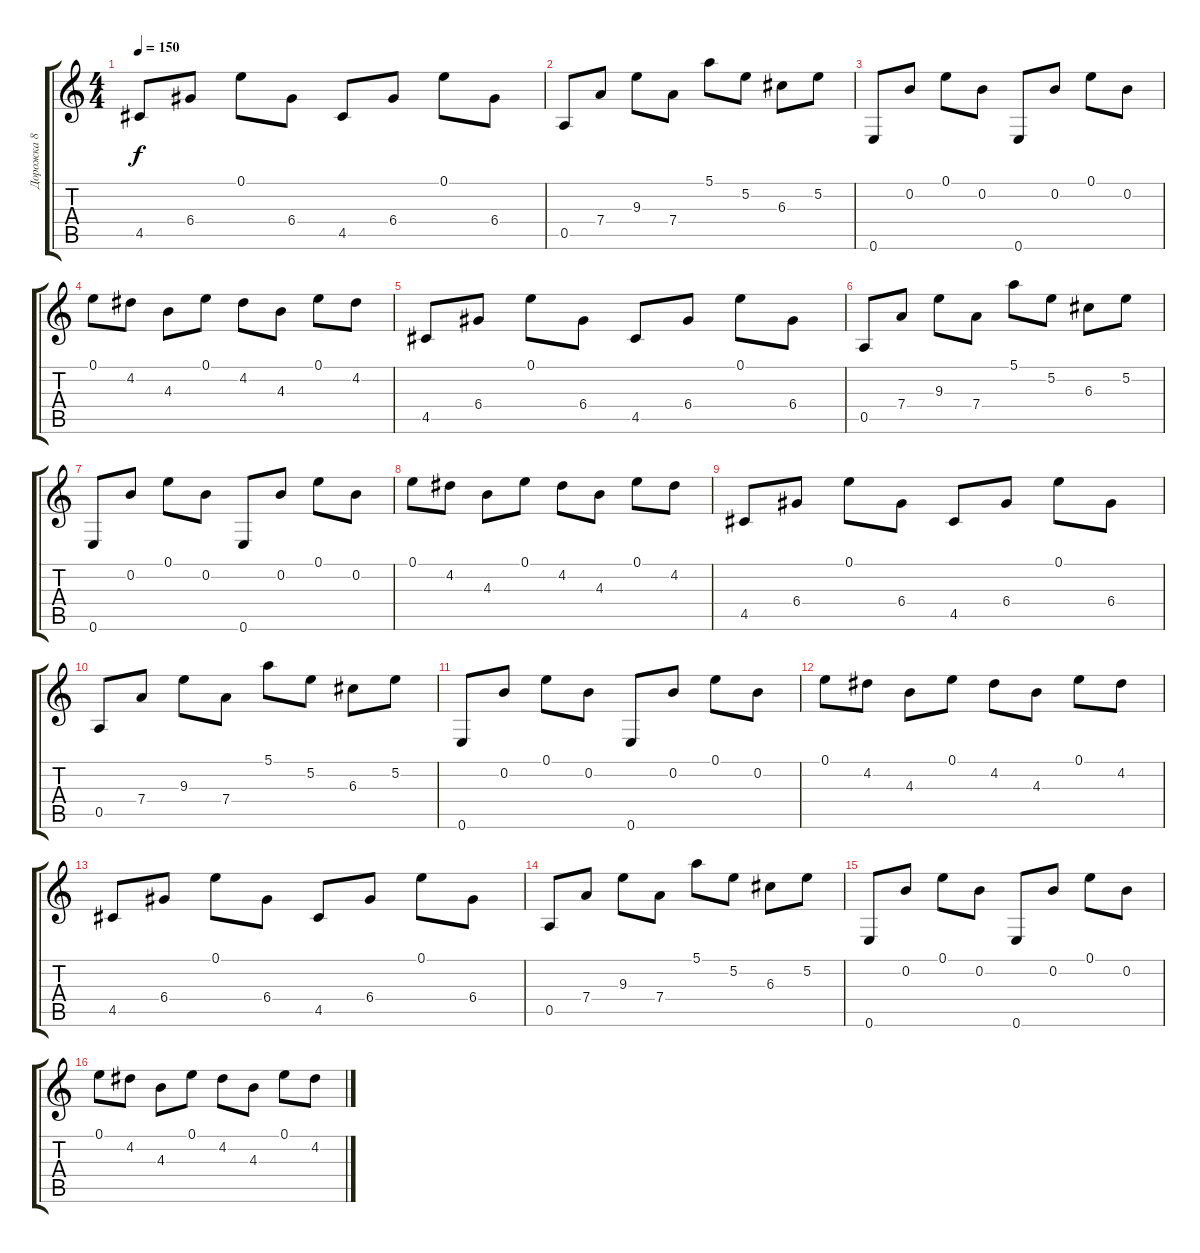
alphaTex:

\track ("Дорожка 8" "Дорожка 8") {instrument acousticguitarnylon}
\staff {score tabs}
\tuning (E4 B3 G3 D3 A2 E2) {hide}
\ts (4 4)
\tempo 150
\clef g2
\ks c
4.5.8{dy f} 6.4.8 0.1.8 6.4.8 4.5.8 6.4.8 0.1.8 6.4.8 |
0.5.8 7.4.8 9.3.8 7.4.8 5.1.8 5.2.8 6.3.8 5.2.8 |
0.6.8 0.2.8 0.1.8 0.2.8 0.6.8 0.2.8 0.1.8 0.2.8 |
0.1.8 4.2.8 4.3.8 0.1.8 4.2.8 4.3.8 0.1.8 4.2.8 |
4.5.8 6.4.8 0.1.8 6.4.8 4.5.8 6.4.8 0.1.8 6.4.8 |
0.5.8 7.4.8 9.3.8 7.4.8 5.1.8 5.2.8 6.3.8 5.2.8 |
0.6.8 0.2.8 0.1.8 0.2.8 0.6.8 0.2.8 0.1.8 0.2.8 |
0.1.8 4.2.8 4.3.8 0.1.8 4.2.8 4.3.8 0.1.8 4.2.8 |
4.5.8 6.4.8 0.1.8 6.4.8 4.5.8 6.4.8 0.1.8 6.4.8 |
0.5.8 7.4.8 9.3.8 7.4.8 5.1.8 5.2.8 6.3.8 5.2.8 |
0.6.8 0.2.8 0.1.8 0.2.8 0.6.8 0.2.8 0.1.8 0.2.8 |
0.1.8 4.2.8 4.3.8 0.1.8 4.2.8 4.3.8 0.1.8 4.2.8 |
4.5.8 6.4.8 0.1.8 6.4.8 4.5.8 6.4.8 0.1.8 6.4.8 |
0.5.8 7.4.8 9.3.8 7.4.8 5.1.8 5.2.8 6.3.8 5.2.8 |
0.6.8 0.2.8 0.1.8 0.2.8 0.6.8 0.2.8 0.1.8 0.2.8 |
0.1.8 4.2.8 4.3.8 0.1.8 4.2.8 4.3.8 0.1.8 4.2.8
